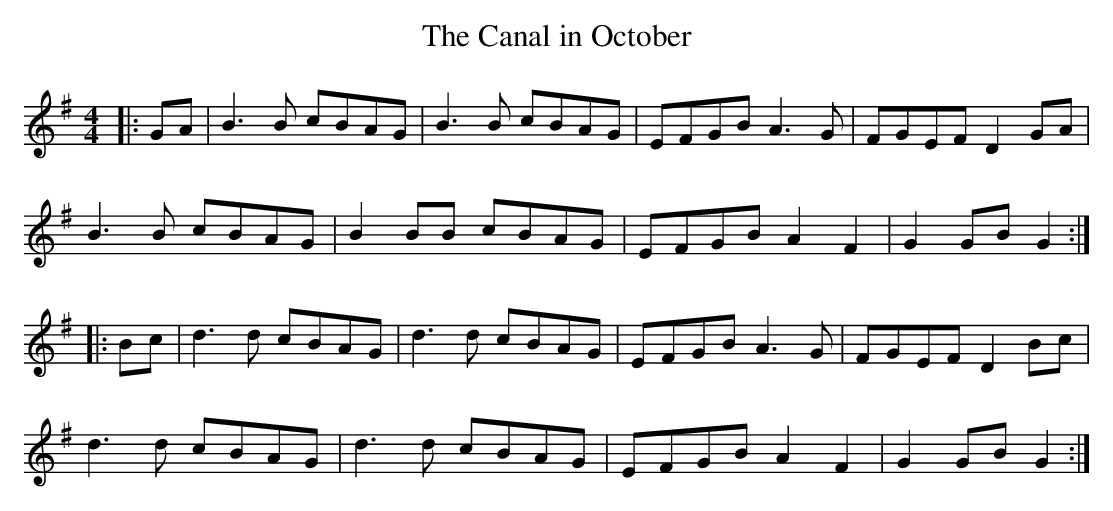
X:1
T:The Canal in October
M:4/4
L:1/8
K:Gmaj
|: GA | B3B cBAG | B3B cBAG | EFGB A3 G | FGEF D2 GA |
B3B cBAG | B2 BB cBAG | EFGB A2 F2 | G2 GB G2 :|
|: Bc | d3d cBAG | d3d cBAG | EFGB A3 G | FGEF D2 Bc |
d3d cBAG | d3d cBAG | EFGB A2 F2 | G2 GB G2 :|
